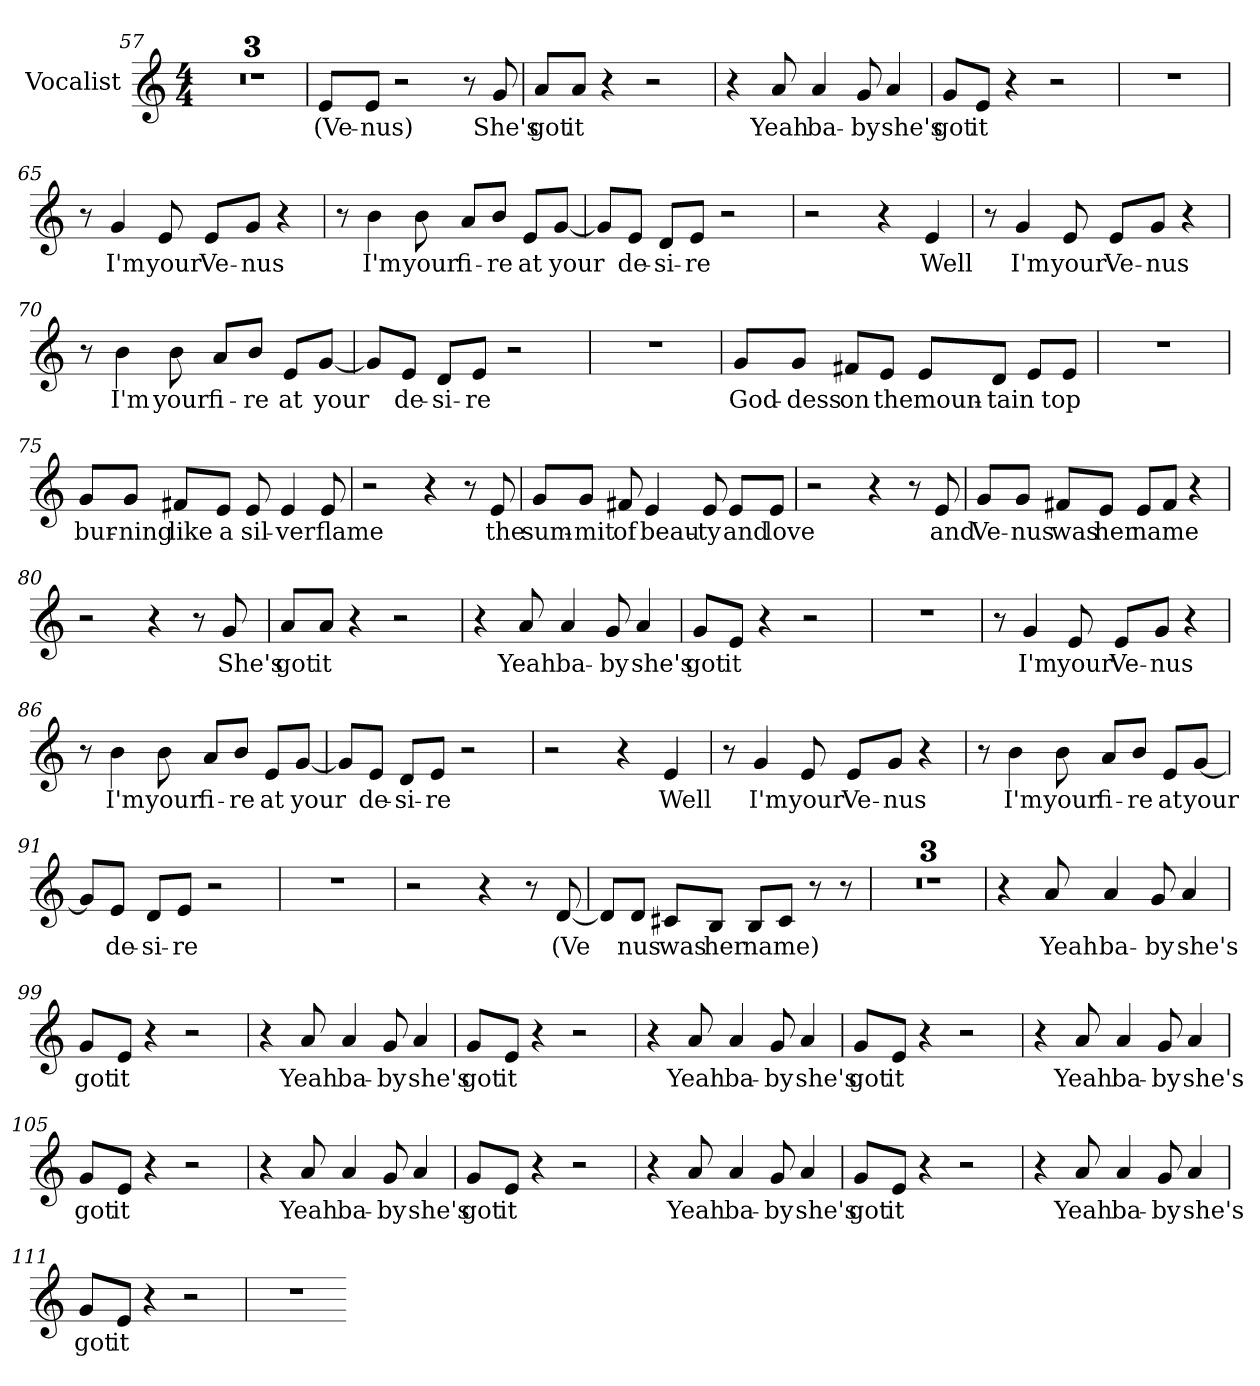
**kern	**text
*part1	*part1
*staff1	*staff1
*I"Vocalist	*
*clefG2	*
*M4/4	*
=57	=57
1r	.
=58	=58
1r	.
=59	=59
1r	.
=60	=60
8e/L	(Ve-
8e/J	-nus)
2r	.
8r	.
8g	She's
=61	=61
8a/L	got
8a/J	it
4r	.
2r	.
=62	=62
4r	.
8a	Yeah
4a	ba-
8g	-by
4a	she's
=63	=63
8g/L	got
8e/J	it
4r	.
2r	.
=64	=64
1r	.
=65	=65
8r	.
4g	I'm
8e	your
8e/L	Ve-
8g/J	-nus
4r	.
=66	=66
8r	.
4b	I'm
8b	your
8a/L	fi-
8b/J	-re
8e/L	at
[8g/J	your
=67	=67
8g/L]	_
8e/J	de-
8d/L	-si-
8e/J	-re
2r	.
=68	=68
2r	.
4r	.
4e	Well
=69	=69
8r	.
4g	I'm
8e	your
8e/L	Ve-
8g/J	-nus
4r	.
=70	=70
8r	.
4b	I'm
8b	your
8a/L	fi-
8b/J	-re
8e/L	at
[8g/J	your
=71	=71
8g/L]	_
8e/J	de-
8d/L	-si-
8e/J	-re
2r	.
=72	=72
1r	.
=73	=73
8g/L	God-
8g/J	-dess
8f#X/L	on
8e/J	the
8e/L	moun-
8d/J	-tain
8e/L	_
8e/J	top
=74	=74
1r	.
=75	=75
8g/L	bur-
8g/J	-ning
8f#X/L	like
8e/J	a
8e	sil-
4e	-ver
8e	flame
=76	=76
2r	.
4r	.
8r	.
8e	the
=77	=77
8g/L	sum-
8g/J	-mit
8f#X	of
4e	beau-
8e	-ty
8e/L	and
8e/J	love
=78	=78
2r	.
4r	.
8r	.
8e	and
=79	=79
8g/L	Ve-
8g/J	-nus
8f#X/L	was
8e/J	her
8e/L	name
8f#/J	_
4r	.
=80	=80
2r	.
4r	.
8r	.
8g	She's
=81	=81
8a/L	got
8a/J	it
4r	.
2r	.
=82	=82
4r	.
8a	Yeah
4a	ba-
8g	-by
4a	she's
=83	=83
8g/L	got
8e/J	it
4r	.
2r	.
=84	=84
1r	.
=85	=85
8r	.
4g	I'm
8e	your
8e/L	Ve-
8g/J	-nus
4r	.
=86	=86
8r	.
4b	I'm
8b	your
8a/L	fi-
8b/J	-re
8e/L	at
[8g/J	your
=87	=87
8g/L]	_
8e/J	de-
8d/L	-si-
8e/J	-re
2r	.
=88	=88
2r	.
4r	.
4e	Well
=89	=89
8r	.
4g	I'm
8e	your
8e/L	Ve-
8g/J	-nus
4r	.
=90	=90
8r	.
4b	I'm
8b	your
8a/L	fi-
8b/J	-re
8e/L	at
[8g/J	your
=91	=91
8g/L]	_
8e/J	de-
8d/L	-si-
8e/J	-re
2r	.
=92	=92
1r	.
=93	=93
2r	.
4r	.
8r	.
[8d	(Ve-
=94	=94
8d/L]	_
8d/J	nus
8c#X/L	was
8B/J	her
8B/L	name)
8c#/J	_
8r	.
8r	.
=95	=95
1r	.
=96	=96
1r	.
=97	=97
1r	.
=98	=98
4r	.
8a	Yeah
4a	ba-
8g	-by
4a	she's
=99	=99
8g/L	got
8e/J	it
4r	.
2r	.
=100	=100
4r	.
8a	Yeah
4a	ba-
8g	-by
4a	she's
=101	=101
8g/L	got
8e/J	it
4r	.
2r	.
=102	=102
4r	.
8a	Yeah
4a	ba-
8g	-by
4a	she's
=103	=103
8g/L	got
8e/J	it
4r	.
2r	.
=104	=104
4r	.
8a	Yeah
4a	ba-
8g	-by
4a	she's
=105	=105
8g/L	got
8e/J	it
4r	.
2r	.
=106	=106
4r	.
8a	Yeah
4a	ba-
8g	-by
4a	she's
=107	=107
8g/L	got
8e/J	it
4r	.
2r	.
=108	=108
4r	.
8a	Yeah
4a	ba-
8g	-by
4a	she's
=109	=109
8g/L	got
8e/J	it
4r	.
2r	.
=110	=110
4r	.
8a	Yeah
4a	ba-
8g	-by
4a	she's
=111	=111
8g/L	got
8e/J	it
4r	.
2r	.
=112	=112
1r	.
=-	=-
*-	*-
